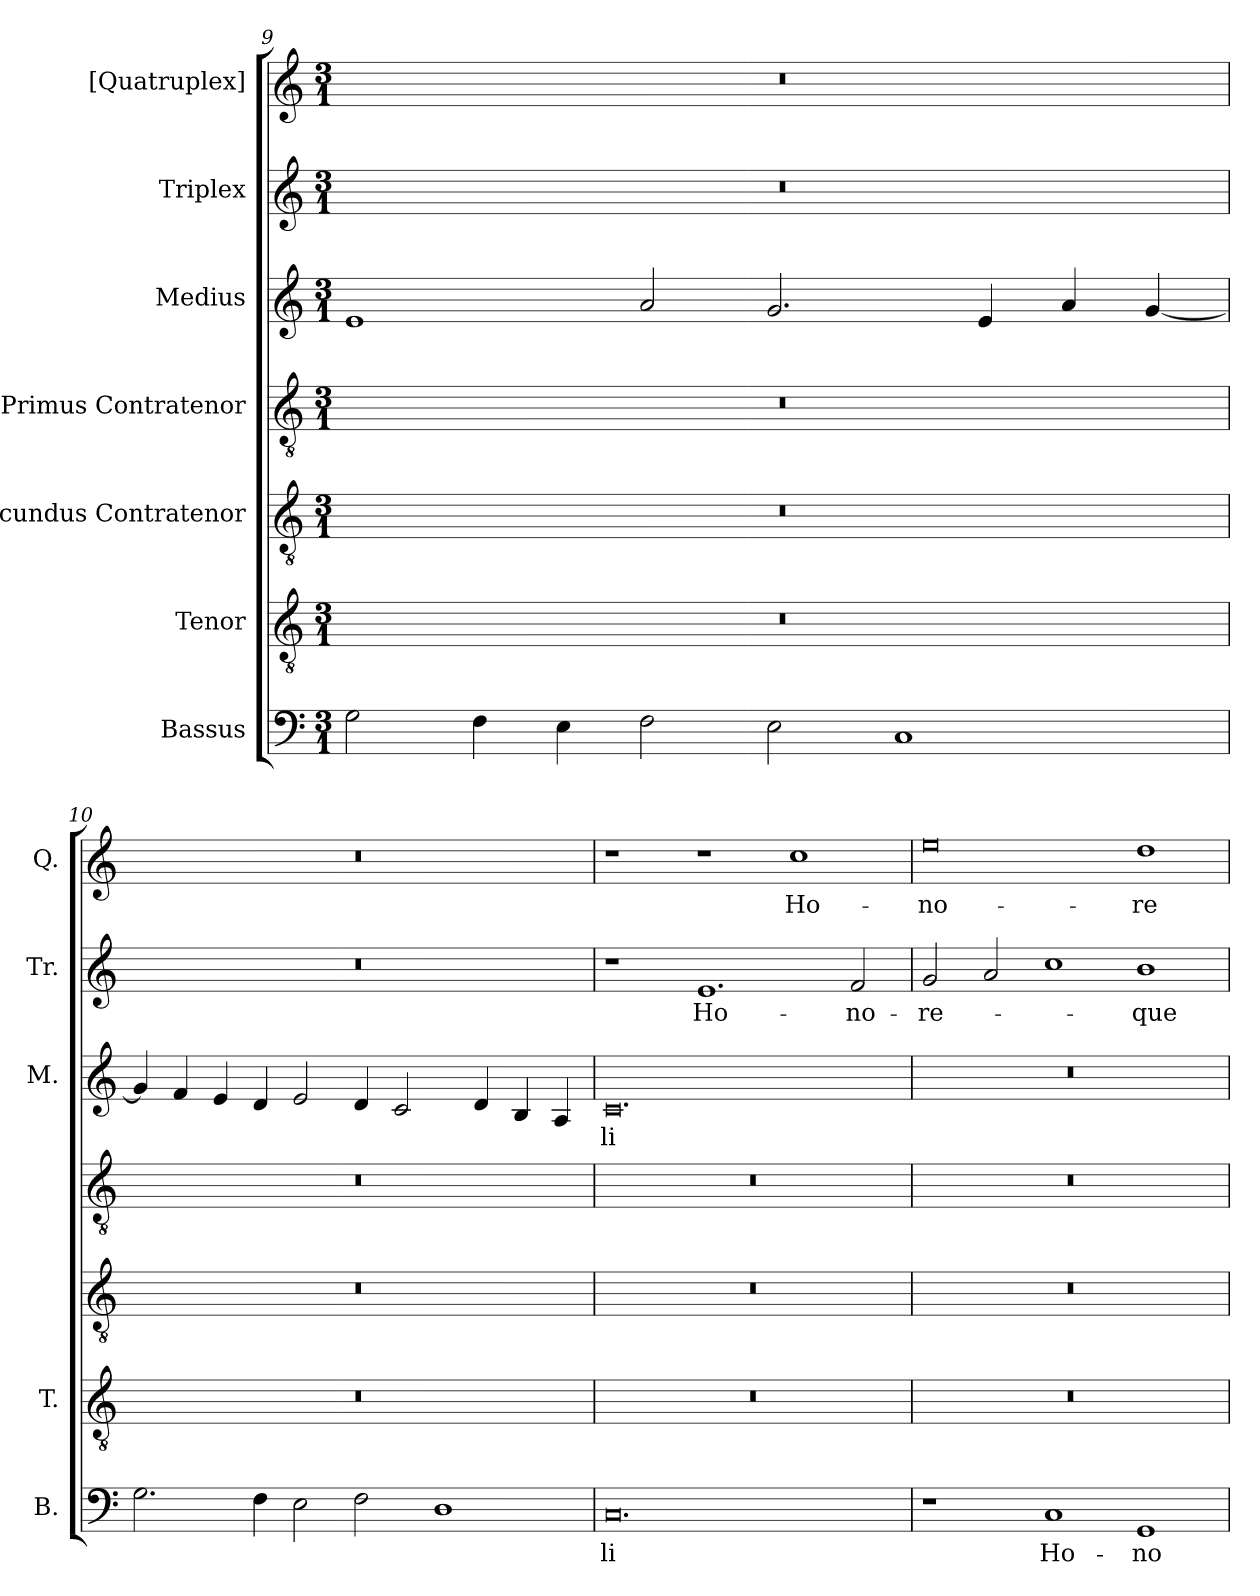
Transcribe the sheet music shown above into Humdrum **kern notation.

**kern	**text	**kern	**kern	**kern	**kern	**text	**kern	**text	**kern	**text
*part7	*part7	*part6	*part5	*part4	*part3	*part3	*part2	*part2	*part1	*part1
*staff7	*staff7	*staff6	*staff5	*staff4	*staff3	*staff3	*staff2	*staff2	*staff1	*staff1
*I"Bassus	*	*I"Tenor	*I"Secundus Contratenor	*I"Primus Contratenor	*I"Medius	*	*I"Triplex	*	*I"[Quatruplex]	*
*I'B.	*	*I'T.	*	*	*I'M.	*	*I'Tr.	*	*I'Q.	*
*clefF4	*	*clefGv2	*clefGv2	*clefGv2	*clefG2	*	*clefG2	*	*clefG2	*
*	*	*ITrd7c12	*ITrd7c12	*ITrd7c12	*	*	*	*	*	*
*k[]	*	*k[]	*k[]	*k[]	*k[]	*	*k[]	*	*k[]	*
*C:	*	*C:	*C:	*C:	*C:	*	*C:	*	*C:	*
*M3/1	*	*M3/1	*M3/1	*M3/1	*M3/1	*	*M3/1	*	*M3/1	*
=9	=9	=9	=9	=9	=9	=9	=9	=9	=9	=9
!	!	!LO:N:vis=1	!LO:N:vis=1	!LO:N:vis=1	!	!	!LO:N:vis=1	!	!LO:N:vis=1	!
2Gi\	.	0.r	0.r	0.r	1ei	.	0.r	.	0.r	.
4Fi\	.	.	.	.	.	.	.	.	.	.
4Ei\	.	.	.	.	.	.	.	.	.	.
2Fi\	.	.	.	.	2ai/	.	.	.	.	.
2Ei\	.	.	.	.	2.gi/	.	.	.	.	.
1Ci	.	.	.	.	.	.	.	.	.	.
.	.	.	.	.	4ei/	.	.	.	.	.
.	.	.	.	.	4ai/	.	.	.	.	.
.	.	.	.	.	[<4gi/	.	.	.	.	.
=10	=10	=10	=10	=10	=10	=10	=10	=10	=10	=10
!	!	!LO:N:vis=1	!LO:N:vis=1	!LO:N:vis=1	!	!	!LO:N:vis=1	!	!LO:N:vis=1	!
2.Gi\	.	0.r	0.r	0.r	4gi/]	.	0.r	.	0.r	.
.	.	.	.	.	4fi/	.	.	.	.	.
.	.	.	.	.	4ei/	.	.	.	.	.
4Fi\	.	.	.	.	4di/	.	.	.	.	.
2Ei\	.	.	.	.	2ei/	.	.	.	.	.
2Fi\	.	.	.	.	4di/	.	.	.	.	.
.	.	.	.	.	2ci/	.	.	.	.	.
1Di	.	.	.	.	.	.	.	.	.	.
.	.	.	.	.	4di/	.	.	.	.	.
.	.	.	.	.	4Bi/	.	.	.	.	.
.	.	.	.	.	4Ai/	.	.	.	.	.
!!LO:LB:g=z
=11	=11	=11	=11	=11	=11	=11	=11	=11	=11	=11
!	!LO:LY:b:color=#000000	!LO:N:vis=1	!LO:N:vis=1	!LO:N:vis=1	!	!	!	!	!	!
!	!	!	!	!	!	!LO:LY:b:color=#000000	!	!	!	!
0.Ci	-li	0.r	0.r	0.r	0.ci	-li	1r	.	1r	.
!	!	!	!	!	!	!	!	!LO:LY:b:color=#000000	!	!
.	.	.	.	.	.	.	1.ei	Ho-	1r	.
!	!	!	!	!	!	!	!	!	!	!LO:LY:b:color=#000000
.	.	.	.	.	.	.	.	.	1cci	Ho-
!	!	!	!	!	!	!	!	!LO:LY:b:color=#000000	!	!
.	.	.	.	.	.	.	2fi/	-no-	.	.
=12	=12	=12	=12	=12	=12	=12	=12	=12	=12	=12
!	!	!LO:N:vis=1	!LO:N:vis=1	!LO:N:vis=1	!LO:N:vis=1	!	!	!	!	!
!	!	!	!	!	!	!	!	!LO:LY:b:color=#000000	!	!
!	!	!	!	!	!	!	!	!	!	!LO:LY:b:color=#000000
1r	.	0.r	0.r	0.r	0.r	.	2gi/	-re-	0eei	-no-
.	.	.	.	.	.	.	2ai/	.	.	.
!	!LO:LY:b:color=#000000	!	!	!	!	!	!	!	!	!
1Ci	Ho-	.	.	.	.	.	1cci	.	.	.
!	!LO:LY:b:color=#000000	!	!	!	!	!	!	!	!	!
!	!	!	!	!	!	!	!	!LO:LY:b:color=#000000	!	!
!	!	!	!	!	!	!	!	!	!	!LO:LY:b:color=#000000
1GGi	-no-	.	.	.	.	.	1bi	-que	1ddi	-re-
=	=	=	=	=	=	=	=	=	=	=
*-	*-	*-	*-	*-	*-	*-	*-	*-	*-	*-
